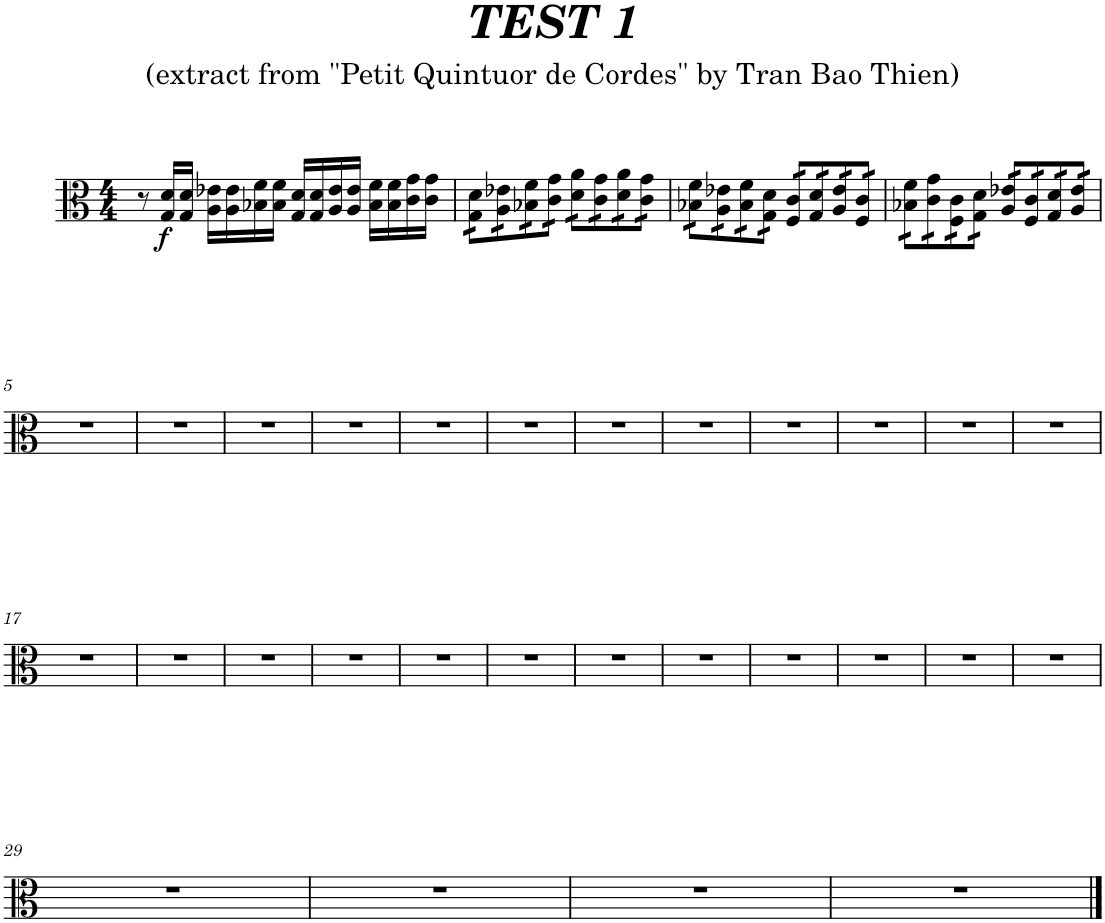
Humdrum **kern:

**kern	**dynam
*part1	*part1
*staff1	*staff1
*I"Alto	*
*I'Alt.	*
*clefC3	*
*k[]	*
*M4/4	*
=1	=1
8r	.
!	!LO:DY:b
16G/ 16d/LL	f
16G/ 16d/JJ	.
16A\ 16e-X\LL	.
16A\ 16e-\	.
16B-X\ 16f\	.
16B-\ 16f\JJ	.
16G/ 16d/LL	.
16G/ 16d/	.
16A/ 16e-/	.
16A/ 16e-/JJ	.
16B-\ 16f\LL	.
16B-\ 16f\	.
16c\ 16g\	.
16c\ 16g\JJ	.
=2	=2
*tremolo	*
16G\ 16d\LL	.
16G\ 16d\	.
16A\ 16e-X\	.
16A\ 16e-X\	.
16B-X\ 16f\	.
16B-X\ 16f\	.
16c\ 16g\	.
16c\ 16g\JJ	.
16d\ 16a\LL	.
16d\ 16a\	.
16c\ 16g\	.
16c\ 16g\	.
16d\ 16a\	.
16d\ 16a\	.
16c\ 16g\	.
16c\ 16g\JJ	.
=3	=3
16B-X\ 16f\LL	.
16B-X\ 16f\	.
16A\ 16e-X\	.
16A\ 16e-X\	.
16B-\ 16f\	.
16B-\ 16f\	.
16G\ 16d\	.
16G\ 16d\JJ	.
16F/ 16c/LL	.
16F/ 16c/	.
16G/ 16d/	.
16G/ 16d/	.
16A/ 16e-/	.
16A/ 16e-/	.
16F/ 16c/	.
16F/ 16c/JJ	.
=4	=4
16B-X\ 16f\LL	.
16B-X\ 16f\	.
16c\ 16g\	.
16c\ 16g\	.
16F\ 16c\	.
16F\ 16c\	.
16G\ 16d\	.
16G\ 16d\JJ	.
16A/ 16e-X/LL	.
16A/ 16e-X/	.
16F/ 16c/	.
16F/ 16c/	.
16G/ 16d/	.
16G/ 16d/	.
16A/ 16e-/	.
16A/ 16e-/JJ	.
*Xtremolo	*
!!LO:LB:g=z
=5	=5
1r	.
=6	=6
1r	.
=7	=7
1r	.
=8	=8
1r	.
=9	=9
1r	.
=10	=10
1r	.
=11	=11
1r	.
=12	=12
1r	.
=13	=13
1r	.
=14	=14
1r	.
=15	=15
1r	.
=16	=16
1r	.
!!LO:LB:g=z
=17	=17
1r	.
=18	=18
1r	.
=19	=19
1r	.
=20	=20
1r	.
=21	=21
1r	.
=22	=22
1r	.
=23	=23
1r	.
=24	=24
1r	.
=25	=25
1r	.
=26	=26
1r	.
=27	=27
1r	.
=28	=28
1r	.
!!LO:LB:g=z
=29	=29
1r	.
=30	=30
1r	.
=31	=31
1r	.
=32	=32
1r	.
==	==
*-	*-
